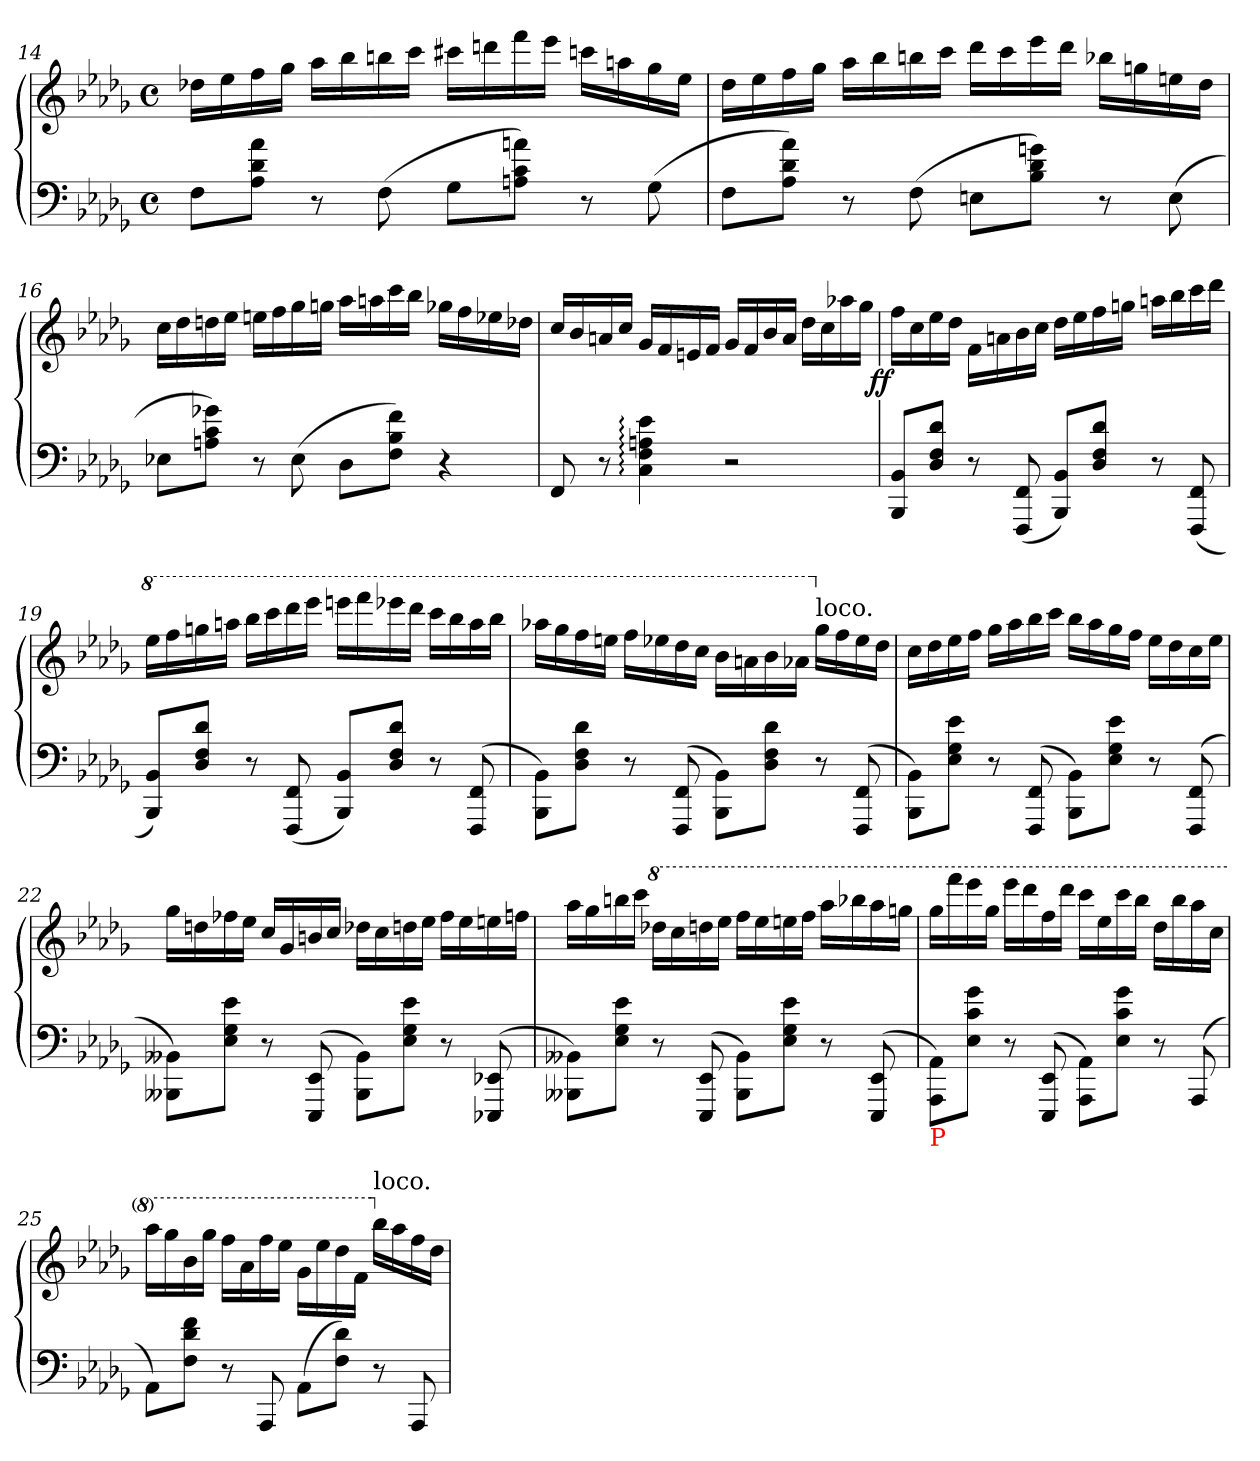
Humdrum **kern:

**kern	**kern	**dynam
*part1	*part1	*part1
*staff2	*staff1	*staff1/2
*clefF4	*clefG2	*
*k[b-e-a-d-g-]	*k[b-e-a-d-g-]	*
*b-:	*b-:	*
*M4/4	*M4/4	*
*met(c)	*met(c)	*
=14	=14	=14
8FL	16dd-XLL	.
.	16ee-	.
8a- 8d- 8A-J	16ff	.
.	16gg-JJ	.
8r	16aa-LL	.
.	16bb-	.
(>8F	16bbn	.
.	16cccJJ	.
8G-L	16ccc#XLL	.
.	16dddn	.
8an 8c 8AnJ)	16fff	.
.	16eee-JJ	.
8r	16cccnLL	.
.	16aan	.
(>8G-	16gg-	.
.	16ee-JJ	.
=15	=15	=15
8FL	16dd-LL	.
.	16ee-	.
8a- 8d- 8A-J)	16ff	.
.	16gg-JJ	.
8r	16aa-LL	.
.	16bb-	.
(>8F	16bbn	.
.	16cccJJ	.
8EnL	16ddd-LL	.
.	16ccc	.
8gn 8d- 8B-J)	16eee-	.
.	16ddd-JJ	.
8r	16bb-XLL	.
.	16ggn	.
(>8E	16een	.
.	16dd-JJ	.
=16	=16	=16
8E-XL	16ccLL	.
.	16dd-	.
8g-X 8c 8AnJ)	16ddn	.
.	16ee-JJ	.
8r	16eenLL	.
.	16ff	.
(>8E-	16gg-	.
.	16ggnJJ	.
8D-L	16aa-LL	.
.	16aan	.
8f 8B- 8FJ)	16ccc	.
.	16bb-JJ	.
4r	16gg-XLL	.
.	16ff	.
.	16ee-X	.
.	16dd-XJJ	.
=17	=17	=17
8FF	16cc/LL	.
.	16b-	.
8r	16an	.
.	16ccJJ	.
4e-: 4An: 4F: 4C:	16g-LL	.
.	16f	.
.	16en	.
.	16fJJ	.
2r	16g-LL	.
.	16f	.
.	16b-	.
.	16aJJ	.
.	16dd-LL	.
.	16cc	.
.	16aa-X	.
.	16gg-JJ	.
=18	=18	=18
!	!	!LO:DY:rj
8BB- 8BBB-L	16ffLL	ff
.	16cc	.
8d- 8F 8D-J	16ee-	.
.	16dd-JJ	.
8r	16f\LL	.
.	16an	.
(<8FF 8FFF	16b-	.
.	16ccJJ	.
8BB- 8BBB-L)	16dd-LL	.
.	16ee-	.
8d- 8F 8D-J	16ff	.
.	16ggnJJ	.
8r	16aanLL	.
.	16bb-	.
(<8FF 8FFF	16ccc	.
.	16ddd-JJ	.
=19	=19	=19
*	*8va	*
8BB- 8BBB-L)	16eee-LL	.
.	16fff	.
8d- 8F 8D-J	16gggn	.
.	16aaanJJ	.
8r	16bbb-LL	.
.	16cccc	.
(<8FF 8FFF	16dddd-	.
.	16eeee-JJ	.
8BB- 8BBB-L)	16eeeenLL	.
.	16ffff	.
8d- 8F 8D-J	16eeee-X	.
.	16dddd-JJ	.
8r	16ccccLL	.
.	16bbb-	.
(>8FF 8FFF	16aaa	.
.	16bbb-JJ	.
=20	=20	=20
8BB-\ 8BBB-\L)	16aaa-XLL	.
.	16ggg-	.
8d- 8F 8D-J	16fff	.
.	16eeenJJ	.
8r	16fffLL	.
.	16eee-X	.
(>8FF 8FFF	16ddd-	.
.	16cccJJ	.
8BB-\ 8BBB-\L)	16bb-\LL	.
.	16aan	.
8d- 8F 8D-J	16bb-	.
.	16aa-XJJ	.
*	*X8va	*
!	!LO:TX:a:t=loco.	!
8r	16gg-LL	.
.	16ff	.
(>8FF 8FFF	16ee-	.
.	16dd-JJ	.
=21	=21	=21
8BB-\ 8BBB-\L)	16ccLL	.
.	16dd-	.
8e- 8G- 8E-J	16ee-	.
.	16ffJJ	.
8r	16gg-LL	.
.	16aa-	.
(>8FF 8FFF	16bb-	.
.	16cccJJ	.
8BB-\ 8BBB-\L)	16bb-LL	.
.	16aa-	.
8e- 8G- 8E-J	16gg-	.
.	16ffJJ	.
8r	16ee-LL	.
.	16dd-	.
(>8FF 8FFF	16cc	.
.	16ee-JJ	.
=22	=22	=22
8BB--X\ 8BBB--X\L)	16gg-LL	.
.	16ddn	.
8e- 8G- 8E-J	16ff-X	.
.	16ee-JJ	.
8r	16ccLL	.
.	16g-	.
(>8EE- 8EEE-	16bn	.
.	16ccJJ	.
8BB--\ 8BBB--\L)	16dd-XLL	.
.	16cc	.
8e- 8G- 8E-J	16ddn	.
.	16ee-JJ	.
8r	16ff-LL	.
.	16ee-	.
(>8EE-X 8EEE-X	16een	.
.	16ffnJJ	.
=23	=23	=23
8BB--X\ 8BBB--X\L)	16aa-LL	.
.	16gg-	.
8e- 8G- 8E-J	16bbn	.
.	16cccJJ	.
*	*8va	*
8r	16ddd-XLL	.
.	16ccc	.
(>8EE- 8EEE-	16dddn	.
.	16eee-JJ	.
8BB--\ 8BBB--\L)	16fffLL	.
.	16eee-	.
8e- 8G- 8E-J	16eeen	.
.	16fffJJ	.
8r	16aaa-LL	.
.	16bbb-X	.
(>8EE- 8EEE-	16aaa-	.
.	16gggnJJ	.
=24	=24	=24
!LO:TX:b:color=red:t=P	!	!
8AA-\ 8AAA-\L)	16ggg-LL	.
.	16ffff	.
8g- 8c 8E-J	16eeee-	.
.	16ggg-JJ	.
8r	16eeee-LL	.
.	16dddd-	.
(>8EE- 8EEE-	16fff	.
.	16dddd-JJ	.
8AA-\ 8AAA-\L)	16ccccLL	.
.	16eee-	.
8g- 8c 8E-J	16cccc	.
.	16bbb-JJ	.
8r	16ddd-LL	.
.	16bbb-	.
(>8AAA-	16aaa-	.
.	16cccJJ	.
=25	=25	=25
8AA-\L)	16aaa-LL	.
.	16ggg-	.
8f 8d- 8FJ	16bb-	.
.	16ggg-JJ	.
8r	16fffLL	.
.	16aa-	.
8AAA-	16fff	.
.	16eee-JJ	.
(>8AA-L	16gg-LL	.
.	16eee-	.
8d- 8FJ)	16ddd-	.
.	16ffJJ	.
*	*X8va	*
!	!LO:TX:a:t=loco.	!
8r	16bb-LL	.
.	16aa-	.
8AAA-	16ff	.
.	16dd-JJ	.
=	=	=
*-	*-	*-
